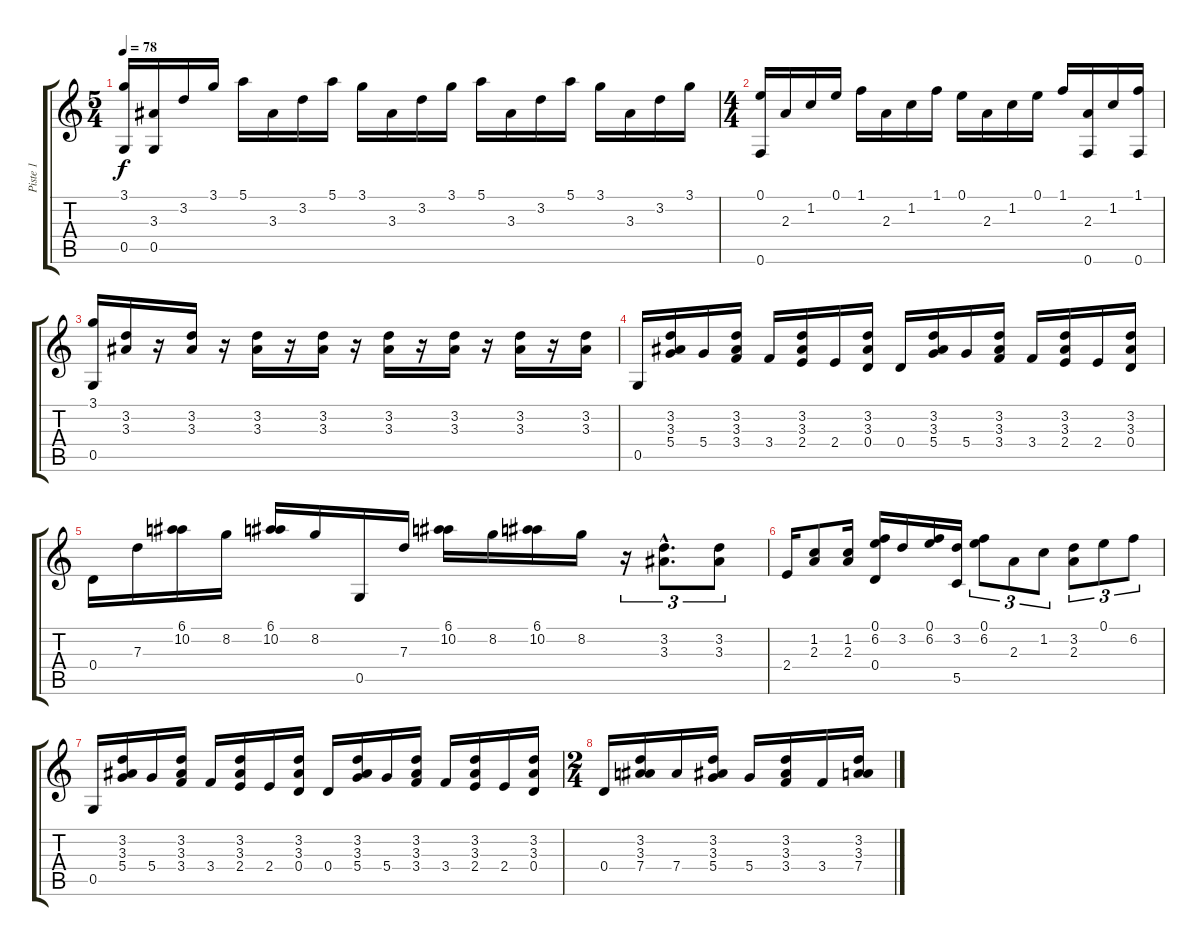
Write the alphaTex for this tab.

\track ("Piste 1" "Piste 1") {instrument acousticguitarnylon}
\staff {score tabs}
\tuning (E4 B3 G3 D3 G2 F2) {hide}
\ts (5 4)
\tempo 78
\clef g2
\ks c
(3.1 0.5).16{dy f instrument acousticguitarnylon} (3.3 0.5).16 3.2.16 3.1.16 5.1.16 3.3.16 3.2.16 5.1.16 3.1.16 3.3.16 3.2.16 3.1.16 5.1.16 3.3.16 3.2.16 5.1.16 3.1.16 3.3.16 3.2.16 3.1.16 |
\ts (4 4)
(0.1 0.6).16 2.3.16 1.2.16 0.1.16 1.1.16 2.3.16 1.2.16 1.1.16 0.1.16 2.3.16 1.2.16 0.1.16 1.1.16 (2.3 0.6).16 1.2.16 (1.1 0.6).16 |
(3.1 0.5).16 (3.2 3.3).16 r.16 (3.2 3.3).16 r.16 (3.2 3.3).16 r.16 (3.2 3.3).16 r.16 (3.2 3.3).16 r.16 (3.2 3.3).16 r.16 (3.2 3.3).16 r.16 (3.2 3.3).16 |
0.5.16 (3.2 3.3 5.4).16 5.4.16 (3.2 3.3 3.4).16 3.4.16 (3.2 3.3 2.4).16 2.4.16 (3.2 3.3 0.4).16 0.4.16 (3.2 3.3 5.4).16 5.4.16 (3.2 3.3 3.4).16 3.4.16 (3.2 3.3 2.4).16 2.4.16 (3.2 3.3 0.4).16 |
0.4.16 7.3.16 (6.1 10.2).16 8.2.16 (6.1 10.2).16 8.2.16 0.5.16 7.3.16 (6.1 10.2).16 8.2.16 (6.1 10.2).16 8.2.16 r.16{tu (3 2)} (3.2{hac} 3.3{hac}).8{d tu (3 2)} (3.2 3.3).8{tu (3 2)} |
2.4.16 (1.2 2.3).8 (1.2 2.3).16 (0.1 6.2 0.4).16 3.2.16 (0.1 6.2).16 (3.2 5.5).16 (0.1 6.2).8{tu (3 2)} 2.3.8{tu (3 2)} 1.2.8{tu (3 2)} (3.2 2.3).8{tu (3 2)} 0.1.8{tu (3 2)} 6.2.8{tu (3 2)} |
0.5.16 (3.2 3.3 5.4).16 5.4.16 (3.2 3.3 3.4).16 3.4.16 (3.2 3.3 2.4).16 2.4.16 (3.2 3.3 0.4).16 0.4.16 (3.2 3.3 5.4).16 5.4.16 (3.2 3.3 3.4).16 3.4.16 (3.2 3.3 2.4).16 2.4.16 (3.2 3.3 0.4).16 |
\ts (2 4)
0.4.16 (3.2 3.3 7.4).16 7.4.16 (3.2 3.3 5.4).16 5.4.16 (3.2 3.3 3.4).16 3.4.16 (3.2 3.3 7.4).16
